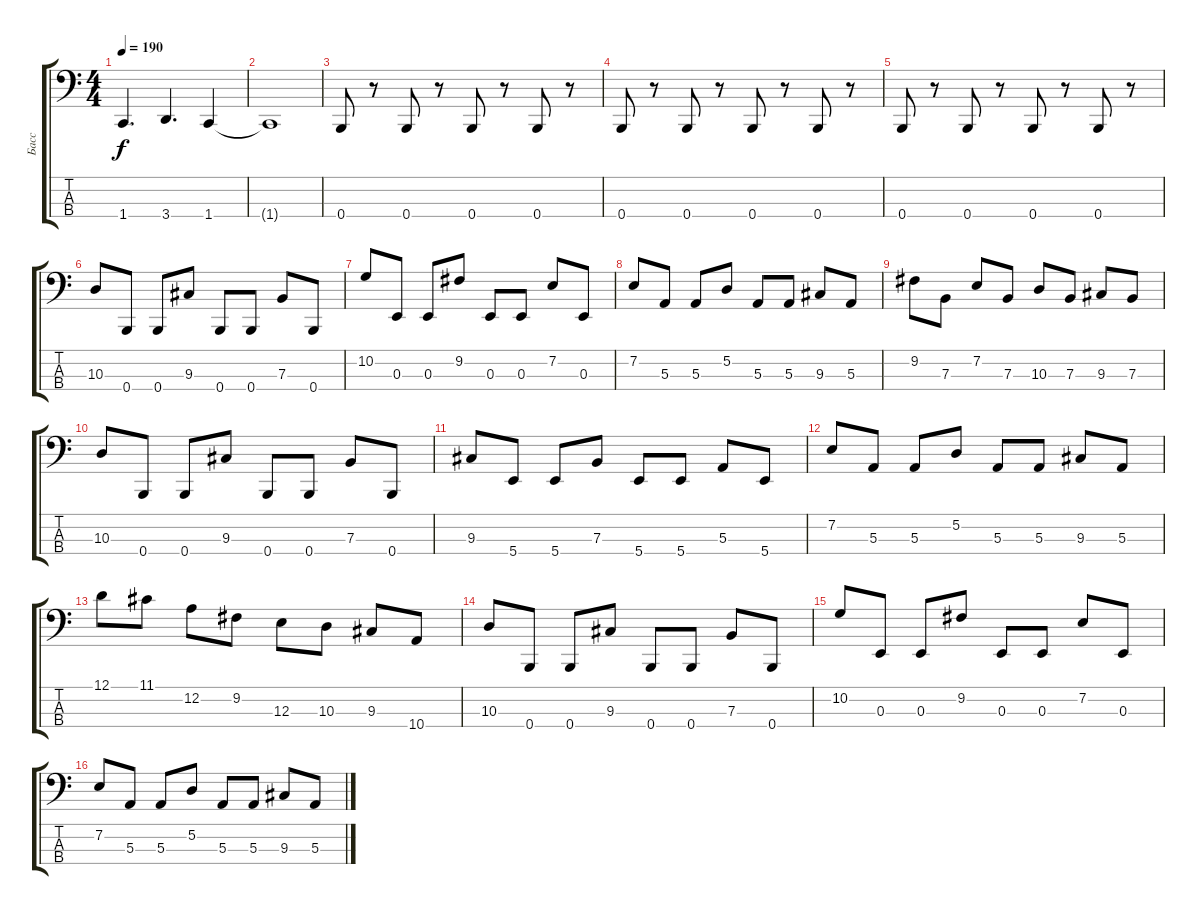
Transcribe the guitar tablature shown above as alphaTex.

\track ("Басс" "Басс") {instrument electricbassfinger}
\staff {score tabs}
\tuning (D2 A1 E1 B0) {hide}
\ts (4 4)
\tempo 190
\clef f4
\ks c
1.4.4{d dy f} 3.4.4{d} 1.4.4 |
1.4{t}.1 |
0.4.8 r.8 0.4.8 r.8 0.4.8 r.8 0.4.8 r.8 |
0.4.8 r.8 0.4.8 r.8 0.4.8 r.8 0.4.8 r.8 |
0.4.8 r.8 0.4.8 r.8 0.4.8 r.8 0.4.8 r.8 |
10.3.8 0.4.8 0.4.8 9.3.8 0.4.8 0.4.8 7.3.8 0.4.8 |
10.2.8 0.3.8 0.3.8 9.2.8 0.3.8 0.3.8 7.2.8 0.3.8 |
7.2.8 5.3.8 5.3.8 5.2.8 5.3.8 5.3.8 9.3.8 5.3.8 |
9.2.8 7.3.8 7.2.8 7.3.8 10.3.8 7.3.8 9.3.8 7.3.8 |
10.3.8 0.4.8 0.4.8 9.3.8 0.4.8 0.4.8 7.3.8 0.4.8 |
9.3.8 5.4.8 5.4.8 7.3.8 5.4.8 5.4.8 5.3.8 5.4.8 |
7.2.8 5.3.8 5.3.8 5.2.8 5.3.8 5.3.8 9.3.8 5.3.8 |
12.1.8 11.1.8 12.2.8 9.2.8 12.3.8 10.3.8 9.3.8 10.4.8 |
10.3.8 0.4.8 0.4.8 9.3.8 0.4.8 0.4.8 7.3.8 0.4.8 |
10.2.8 0.3.8 0.3.8 9.2.8 0.3.8 0.3.8 7.2.8 0.3.8 |
7.2.8 5.3.8 5.3.8 5.2.8 5.3.8 5.3.8 9.3.8 5.3.8
